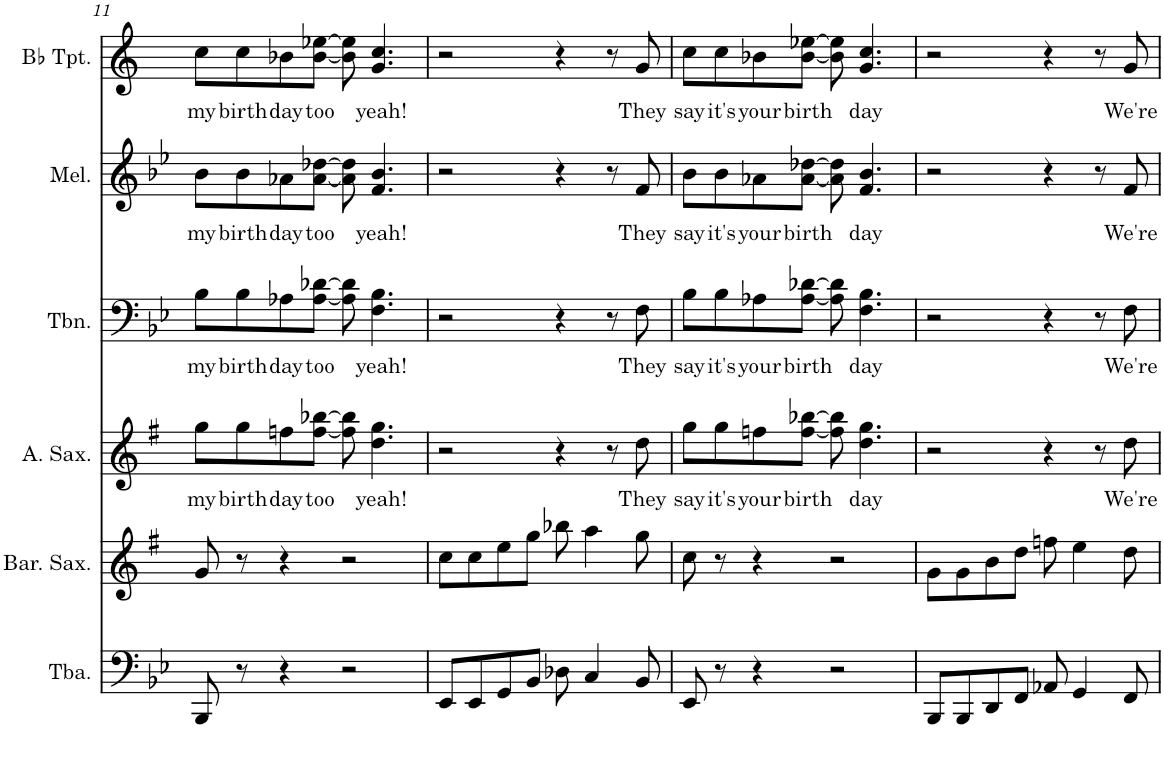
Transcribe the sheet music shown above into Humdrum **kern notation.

**kern	**kern	**kern	**text	**kern	**text	**kern	**text	**kern	**text
*part6	*part5	*part4	*part4	*part3	*part3	*part2	*part2	*part1	*part1
*staff6	*staff5	*staff4	*staff4	*staff3	*staff3	*staff2	*staff2	*staff1	*staff1
*I"Tuba	*I"Baritone Saxophone	*I"Alto Saxophone	*	*I"Trombone	*	*I"Melodica	*	*I"Bb Trumpet	*
*I'Tba.	*I'Bar. Sax.	*I'A. Sax.	*	*I'Tbn.	*	*I'Mel.	*	*I'Bb Tpt.	*
!!LO:PB:g=z
*clefF4	*clefG2	*clefG2	*	*clefF4	*	*clefG2	*	*clefG2	*
*	*Trd12c21	*Trd5c9	*	*	*	*	*	*Trd1c2	*
*k[b-e-]	*k[f#]	*k[f#]	*	*k[b-e-]	*	*k[b-e-]	*	*k[]	*
*M4/4	*M4/4	*M4/4	*	*M4/4	*	*M4/4	*	*M4/4	*
=11	=11	=11	=11	=11	=11	=11	=11	=11	=11
!	!	!	!LO:LY:b	!	!LO:LY:b	!	!LO:LY:b	!	!LO:LY:b
8BBB-/	8g/	8gg\L	my	8B-\L	my	8b-\L	my	8cc\L	my
!	!	!	!LO:LY:b	!	!LO:LY:b	!	!LO:LY:b	!	!LO:LY:b
8r	8r	8gg\	birth	8B-\	birth	8b-\	birth	8cc\	birth
!	!	!	!LO:LY:b	!	!LO:LY:b	!	!LO:LY:b	!	!LO:LY:b
4r	4r	8ffn\	day	8A-X\	day	8a-X\	day	8b-X\	day
!	!	!	!LO:LY:b	!	!LO:LY:b	!	!LO:LY:b	!	!LO:LY:b
.	.	[8ff\ [8bb-X\J	too	[8A-\ [8d-X\J	too	[8a-\ [8dd-X\J	too	[8b-\ [8ee-X\J	too
2r	2r	8ff\] 8bb-\]	.	8A-\] 8d-\]	.	8a-\] 8dd-\]	.	8b-\] 8ee-\]	.
!	!	!	!LO:LY:b	!	!LO:LY:b	!	!LO:LY:b	!	!LO:LY:b
.	.	4.dd\ 4.gg\	yeah!	4.F\ 4.B-\	yeah!	4.f/ 4.b-/	yeah!	4.g/ 4.cc/	yeah!
=12	=12	=12	=12	=12	=12	=12	=12	=12	=12
8EE-/L	8cc\L	2r	.	2r	.	2r	.	2r	.
8EE-/	8cc\	.	.	.	.	.	.	.	.
8GG/	8ee\	.	.	.	.	.	.	.	.
8BB-/J	8gg\J	.	.	.	.	.	.	.	.
8D-X\	8bb-X\	4r	.	4r	.	4r	.	4r	.
4C/	4aa\	.	.	.	.	.	.	.	.
.	.	8r	.	8r	.	8r	.	8r	.
!	!	!	!LO:LY:b	!	!LO:LY:b	!	!LO:LY:b	!	!LO:LY:b
8BB-/	8gg\	8dd\	They	8F\	They	8f/	They	8g/	They
=13	=13	=13	=13	=13	=13	=13	=13	=13	=13
!	!	!	!LO:LY:b	!	!LO:LY:b	!	!LO:LY:b	!	!LO:LY:b
8EE-/	8cc\	8gg\L	say	8B-\L	say	8b-\L	say	8cc\L	say
!	!	!	!LO:LY:b	!	!LO:LY:b	!	!LO:LY:b	!	!LO:LY:b
8r	8r	8gg\	it's	8B-\	it's	8b-\	it's	8cc\	it's
!	!	!	!LO:LY:b	!	!LO:LY:b	!	!LO:LY:b	!	!LO:LY:b
4r	4r	8ffn\	your	8A-X\	your	8a-X\	your	8b-X\	your
!	!	!	!LO:LY:b	!	!LO:LY:b	!	!LO:LY:b	!	!LO:LY:b
.	.	[8ff\ [8bb-X\J	birth	[8A-\ [8d-X\J	birth	[8a-\ [8dd-X\J	birth	[8b-\ [8ee-X\J	birth
2r	2r	8ff\] 8bb-\]	.	8A-\] 8d-\]	.	8a-\] 8dd-\]	.	8b-\] 8ee-\]	.
!	!	!	!LO:LY:b	!	!LO:LY:b	!	!LO:LY:b	!	!LO:LY:b
.	.	4.dd\ 4.gg\	day	4.F\ 4.B-\	day	4.f/ 4.b-/	day	4.g/ 4.cc/	day
=14	=14	=14	=14	=14	=14	=14	=14	=14	=14
8BBB-/L	8g\L	2r	.	2r	.	2r	.	2r	.
8BBB-/	8g\	.	.	.	.	.	.	.	.
8DD/	8b\	.	.	.	.	.	.	.	.
8FF/J	8dd\J	.	.	.	.	.	.	.	.
8AA-X/	8ffn\	4r	.	4r	.	4r	.	4r	.
4GG/	4ee\	.	.	.	.	.	.	.	.
.	.	8r	.	8r	.	8r	.	8r	.
!	!	!	!LO:LY:b	!	!LO:LY:b	!	!LO:LY:b	!	!LO:LY:b
8FF/	8dd\	8dd\	We're	8F\	We're	8f/	We're	8g/	We're
=	=	=	=	=	=	=	=	=	=
*-	*-	*-	*-	*-	*-	*-	*-	*-	*-
